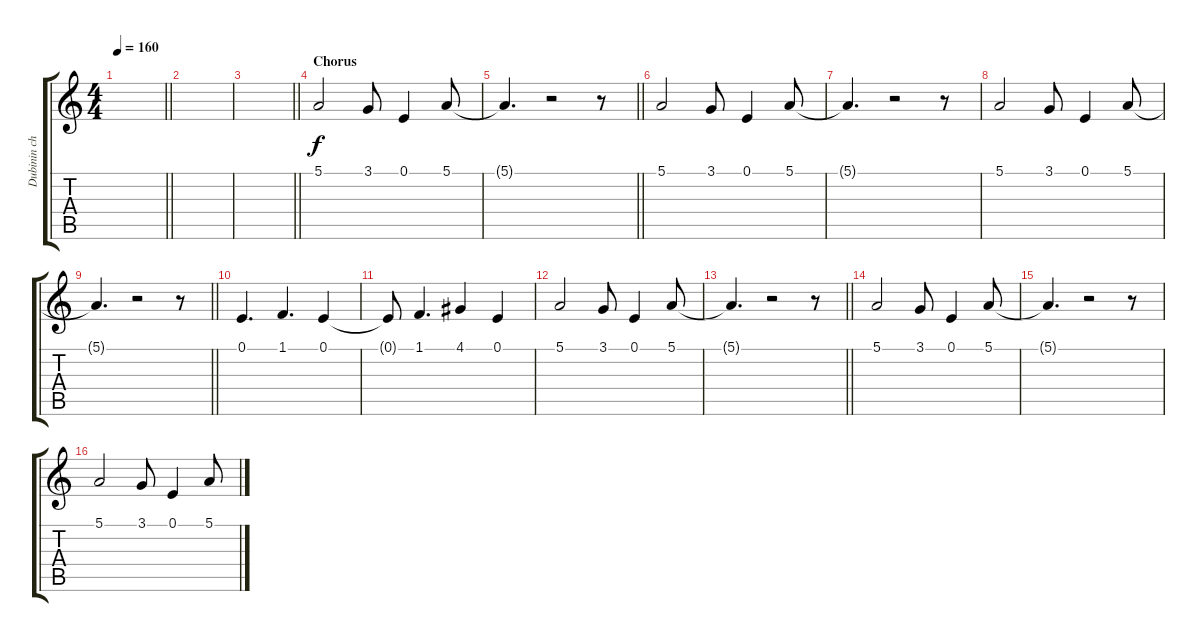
\track ("Dubinin chant" "Dubinin ch") {instrument musicbox}
\staff {score tabs}
\tuning (E4 B3 G3 D3 A2 E2) {hide}
\ts (4 4)
\tempo 160
\clef g2
\barLineRight lightlight
\ks c
|
|
\barLineRight lightlight
|
\section ("" "Chorus")
5.1.2 3.1.8 0.1.4 5.1.8 |
\barLineRight lightlight
5.1{t}.4{d} r.2 r.8 |
5.1.2 3.1.8 0.1.4 5.1.8 |
5.1{t}.4{d} r.2 r.8 |
5.1.2 3.1.8 0.1.4 5.1.8 |
\barLineRight lightlight
5.1{t}.4{d} r.2 r.8 |
0.1.4{d} 1.1.4{d} 0.1.4 |
0.1{t}.8 1.1.4{d} 4.1.4 0.1.4 |
5.1.2 3.1.8 0.1.4 5.1.8 |
\barLineRight lightlight
5.1{t}.4{d} r.2 r.8 |
5.1.2 3.1.8 0.1.4 5.1.8 |
5.1{t}.4{d} r.2 r.8 |
5.1.2 3.1.8 0.1.4 5.1.8
